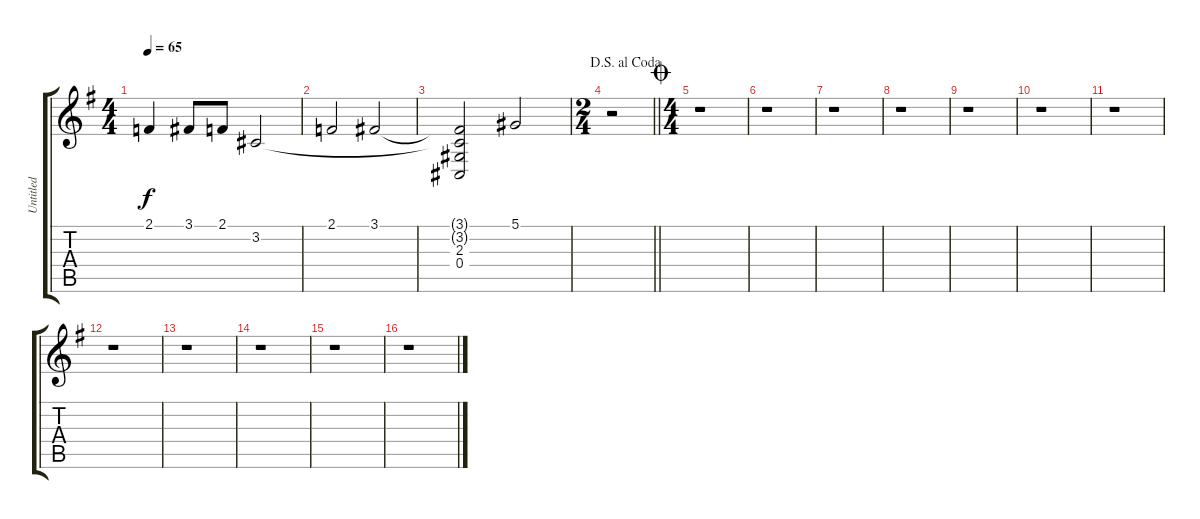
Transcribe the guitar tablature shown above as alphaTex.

\track ("Untitled" "Untitled") {instrument synthstrings1}
\staff {score tabs}
\tuning (Eb4 Bb3 Gb3 Db3 Ab2 Eb2) {hide}
\ts (4 4)
\tempo 65
\clef g2
\ks g
2.1.4{dy f} 3.1.8 2.1.8 3.2.2 |
2.1.2 3.1.2 |
(3.1{t} 3.2{t} 2.3 0.4).2 5.1.2 |
\ts (2 4)
\jump dalsegnoalcoda
\barLineRight lightlight
r.2 |
\ts (4 4)
\jump coda
r.1 |
r.1 |
r.1 |
r.1 |
r.1 |
r.1 |
r.1 |
r.1 |
r.1 |
r.1 |
r.1 |
r.1
